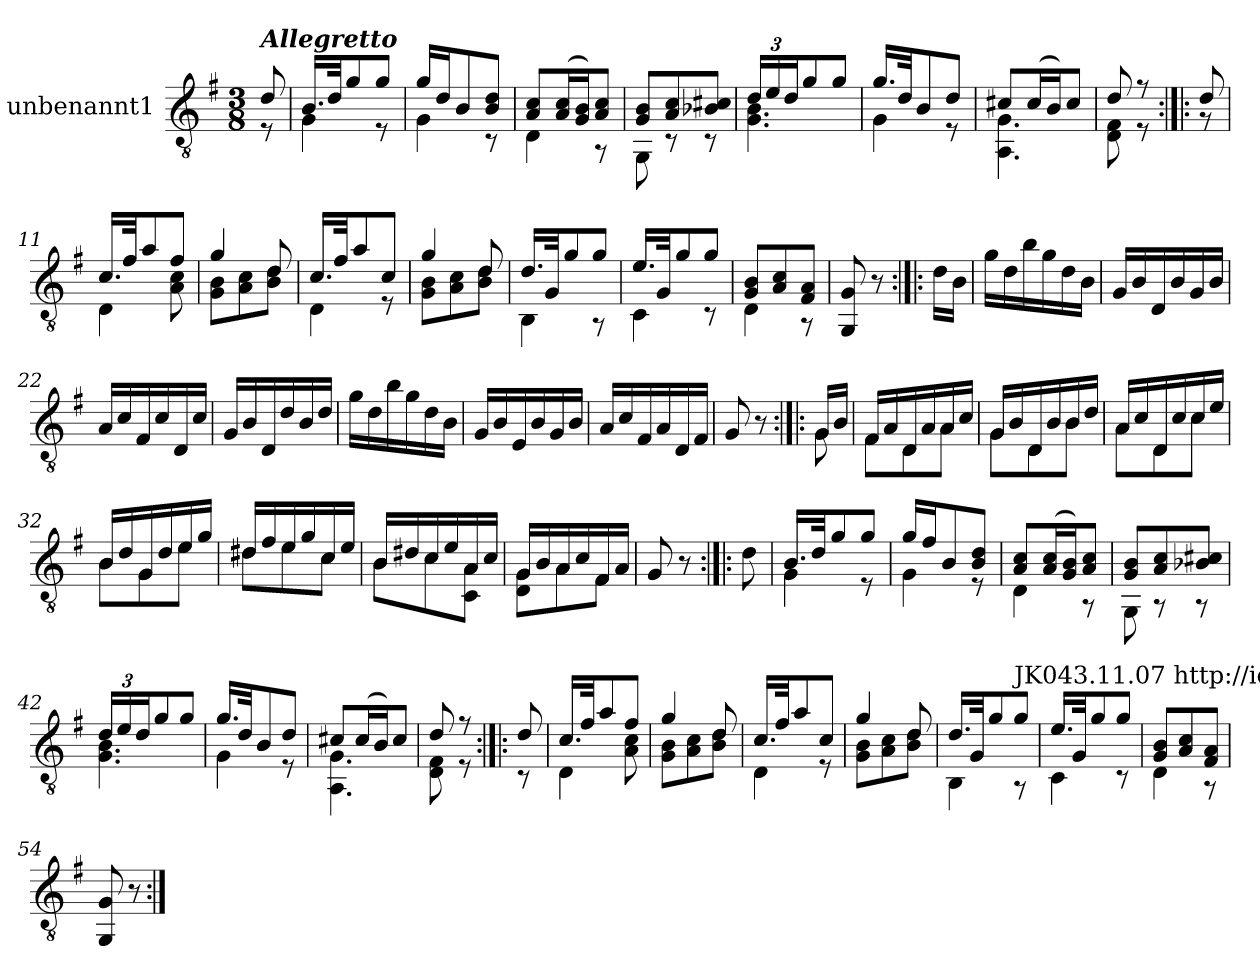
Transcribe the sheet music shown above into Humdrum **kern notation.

**kern
*part1
*staff1
*I"unbenannt1
*clefGv2
*k[f#]
*M3/8
=1
*^
!LO:TX:a:Bi:t=Allegretto	!
8d/	8r
=2	=2
16.B/LL	4G\
32d/JK	.
8g/	.
8g/J	8r
=3	=3
16g/LL	4G\
16d/J	.
8B/	.
8B/ 8d/J	8r
=4	=4
8A/ 8c/L	4D\
(16A/ 16c/L	.
16G/ 16B/J)	.
8A/ 8c/J	8r
=5	=5
8G/ 8B/L	8GG\
8A/ 8c/	8r
8B-X/ 8c#X/J	8r
=6	=6
*Xbrackettup	*
24d/LL	4.G\ 4.B\
24e/	.
24d/J	.
8g/	.
8g/J	.
=7	=7
16.g/LL	4G\
32d/JK	.
8B/	.
8d/J	8r
!!LO:LB:g=z	!!
=8	=8
8c#X/L	4.AA\ 4.G\
(16c#/L	.
16B/J)	.
8c#/J	.
=9	=9
8d/	8D\ 8F#\
8r	8r
=10:|!|:	=10:|!|:
8d/	8r
=11	=11
16.c/LL	4D\
32f#/JK	.
8a/	.
8f#/J	8A\ 8c\
=12	=12
4g/	8G\ 8B\L
.	8A\ 8c\
8d/	8B\ 8d\J
=13	=13
16.c/LL	4D\
32f#/JK	.
8a/	.
8c/J	8r
=14	=14
4g/	8G\ 8B\L
.	8A\ 8c\
8d/	8B\ 8d\J
=15	=15
16.d/LL	4BB\
32G/JK	.
8g/	.
8g/J	8r
!!LO:LB:g=z	!!
=16	=16
16.e/LL	4C\
32G/JK	.
8g/	.
8g/J	8r
=17	=17
8G/ 8B/L	4D\
8A/ 8c/	.
8F#/ 8A/J	8r
*v	*v
=18
8GG/ 8G/
8r
=19:|!|:
16d\LL
16B\JJ
=20
16g\LL
16d\
16b\
16g\
16d\
16B\JJ
=21
16G/LL
16B/
16D/
16B/
16G/
16B/JJ
!!LO:LB:g=z
=22
16A/LL
16c/
16F#/
16c/
16D/
16c/JJ
=23
16G/LL
16B/
16D/
16d/
16B/
16d/JJ
!!LO:LB:g=z
=24
16g\LL
16d\
16b\
16g\
16d\
16B\JJ
=25
16G/LL
16B/
16E/
16B/
16G/
16B/JJ
=26
16A/LL
16c/
16F#/
16A/
16D/
16F#/JJ
=27
8G/
8r
=28:|!|:
*^
16G/LL	8G\
16B/JJ	.
=29	=29
16F#/LL	8F#\L
16A/	.
16D/	8D\
16A/	.
16A/	8A\J
16c/JJ	.
!!LO:LB:g=z	!!
=30	=30
16G/LL	8G\L
16B/	.
16D/	8D\
16B/	.
16B/	8B\J
16d/JJ	.
=31	=31
16A/LL	8A\L
16c/	.
16D/	8D\
16c/	.
16c/	8c\J
16e/JJ	.
!!LO:LB:g=z	!!
=32	=32
16B/LL	8B\L
16d/	.
16G/	8G\
16d/	.
16e/	8e\J
16g/JJ	.
=33	=33
16d#X/LL	8d#\L
16f#/	.
16e/	8e\
16g/	.
16c/	8c\J
16e/JJ	.
=34	=34
16B/LL	8B\L
16d#X/	.
16c/	8c\
16e/	.
16A/	8C\ 8A\J
16c/JJ	.
=35	=35
16G/LL	8D\ 8G\L
16B/	.
16A/	8A\
16c/	.
16F#/	8F#\J
16A/JJ	.
*v	*v
=36
8G/
8r
=37:|!|:
8d\
!!LO:LB:g=z
=38
*^
16.B/LL	4G\
32d/JK	.
8g/	.
8g/J	8r
=39	=39
16g/LL	4G\
16f#/J	.
8B/	.
8B/ 8d/J	8r
!!LO:LB:g=z	!!
=40	=40
8A/ 8c/L	4D\
(16A/ 16c/L	.
16G/ 16B/J)	.
8A/ 8c/J	8r
=41	=41
8G/ 8B/L	8GG\
8A/ 8c/	8r
8B-X/ 8c#X/J	8r
=42	=42
24d/LL	4.G\ 4.B\
24e/	.
24d/J	.
8g/	.
8g/J	.
=43	=43
16.g/LL	4G\
32d/JK	.
8B/	.
8d/J	8r
=44	=44
8c#X/L	4.AA\ 4.G\
(16c#/L	.
16B/J)	.
8c#/J	.
=45	=45
8d/	8D\ 8F#\
8r	8r
=46:|!|:	=46:|!|:
8d/	8r
=47	=47
16.c/LL	4D\
32f#/JK	.
8a/	.
8f#/J	8A\ 8c\
!!LO:LB:g=z	!!
=48	=48
4g/	8G\ 8B\L
.	8A\ 8c\
8d/	8B\ 8d\J
=49	=49
16.c/LL	4D\
32f#/JK	.
8a/	.
8c/J	8r
=50	=50
4g/	8G\ 8B\L
.	8A\ 8c\
8d/	8B\ 8d\J
=51	=51
16.d/LL	4BB\
32G/JK	.
8g/	.
!LO:TX:a:t=JK043.11.07 http&colon;//icking-music-archive.org / www.jk-klassik.de	!
8g/J	8r
=52	=52
16.e/LL	4C\
32G/JK	.
8g/	.
8g/J	8r
=53	=53
8G/ 8B/L	4D\
8A/ 8c/	.
8F#/ 8A/J	8r
*v	*v
=54
8GG/ 8G/
8r
=:|!
*-
